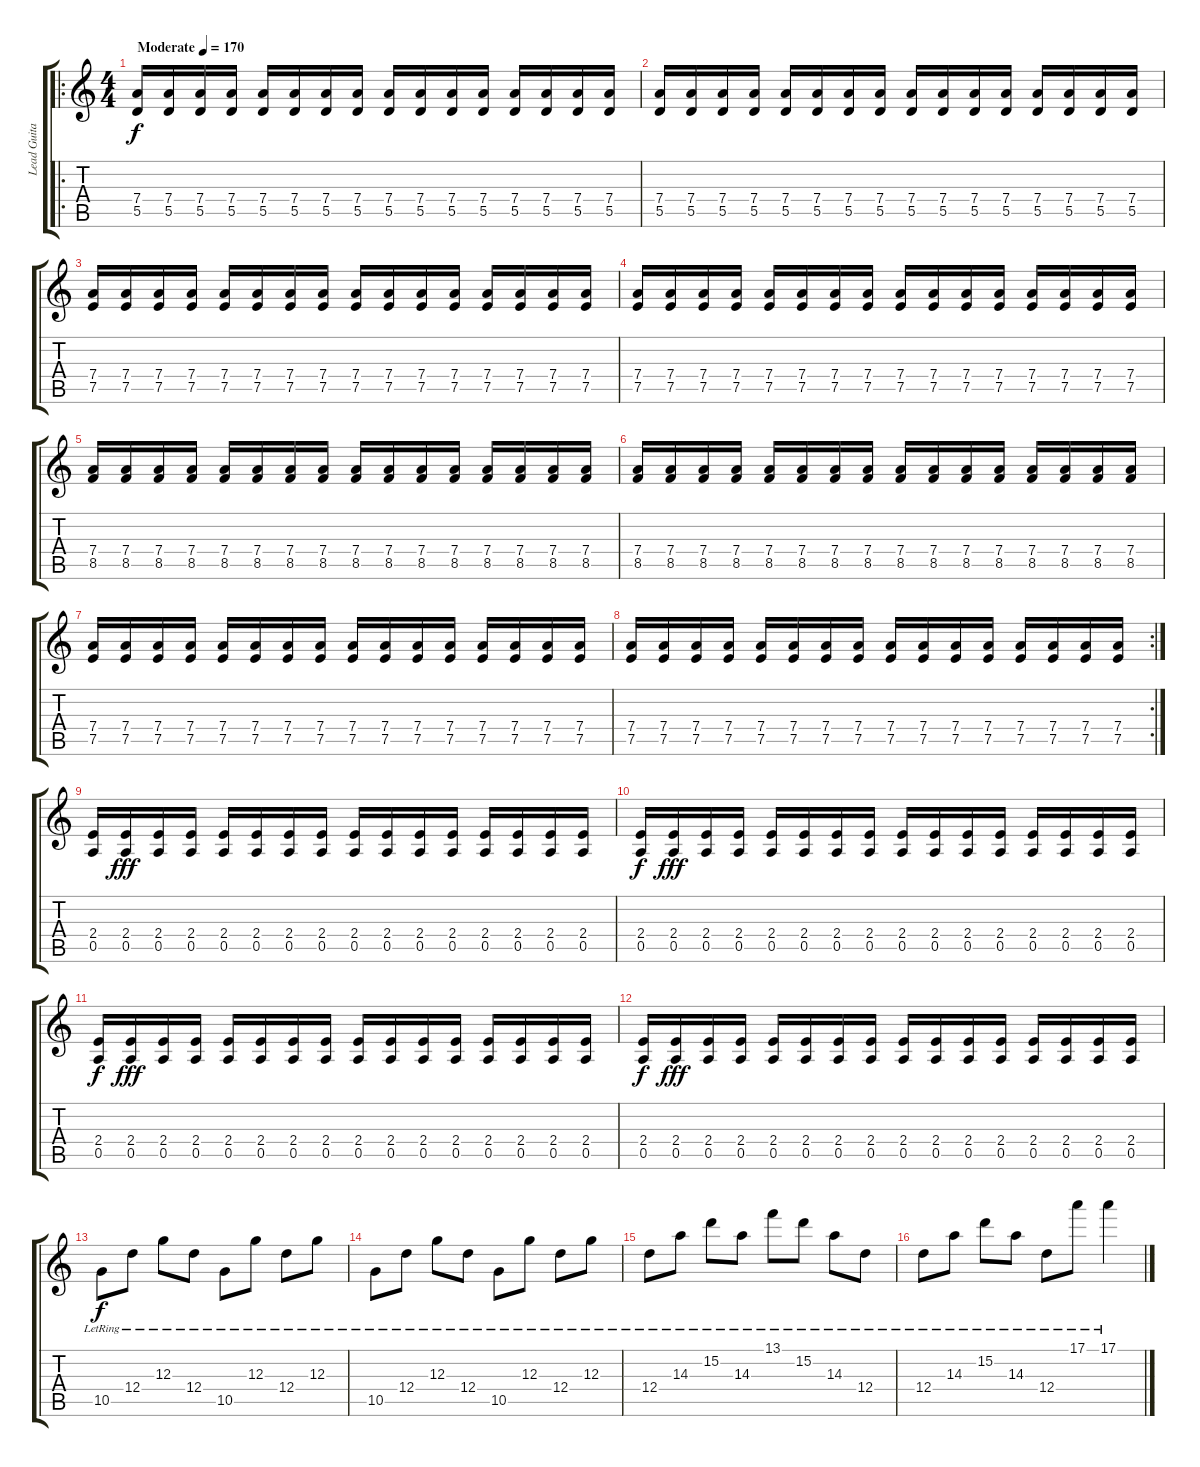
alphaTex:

\track ("Lead Guitar" "Lead Guita") {instrument distortionguitar}
\staff {score tabs}
\tuning (E4 B3 G3 D3 A2 E2) {hide}
\ro
\ts (4 4)
\tempo (170 "Moderate")
\clef g2
\ks c
(7.4 5.5).16{dy f instrument distortionguitar} (7.4 5.5).16 (7.4 5.5).16 (7.4 5.5).16 (7.4 5.5).16 (7.4 5.5).16 (7.4 5.5).16 (7.4 5.5).16 (7.4 5.5).16 (7.4 5.5).16 (7.4 5.5).16 (7.4 5.5).16 (7.4 5.5).16 (7.4 5.5).16 (7.4 5.5).16 (7.4 5.5).16 |
(7.4 5.5).16 (7.4 5.5).16 (7.4 5.5).16 (7.4 5.5).16 (7.4 5.5).16 (7.4 5.5).16 (7.4 5.5).16 (7.4 5.5).16 (7.4 5.5).16 (7.4 5.5).16 (7.4 5.5).16 (7.4 5.5).16 (7.4 5.5).16 (7.4 5.5).16 (7.4 5.5).16 (7.4 5.5).16 |
(7.4 7.5).16 (7.4 7.5).16 (7.4 7.5).16 (7.4 7.5).16 (7.4 7.5).16 (7.4 7.5).16 (7.4 7.5).16 (7.4 7.5).16 (7.4 7.5).16 (7.4 7.5).16 (7.4 7.5).16 (7.4 7.5).16 (7.4 7.5).16 (7.4 7.5).16 (7.4 7.5).16 (7.4 7.5).16 |
(7.4 7.5).16 (7.4 7.5).16 (7.4 7.5).16 (7.4 7.5).16 (7.4 7.5).16 (7.4 7.5).16 (7.4 7.5).16 (7.4 7.5).16 (7.4 7.5).16 (7.4 7.5).16 (7.4 7.5).16 (7.4 7.5).16 (7.4 7.5).16 (7.4 7.5).16 (7.4 7.5).16 (7.4 7.5).16 |
(7.4 8.5).16 (7.4 8.5).16 (7.4 8.5).16 (7.4 8.5).16 (7.4 8.5).16 (7.4 8.5).16 (7.4 8.5).16 (7.4 8.5).16 (7.4 8.5).16 (7.4 8.5).16 (7.4 8.5).16 (7.4 8.5).16 (7.4 8.5).16 (7.4 8.5).16 (7.4 8.5).16 (7.4 8.5).16 |
(7.4 8.5).16 (7.4 8.5).16 (7.4 8.5).16 (7.4 8.5).16 (7.4 8.5).16 (7.4 8.5).16 (7.4 8.5).16 (7.4 8.5).16 (7.4 8.5).16 (7.4 8.5).16 (7.4 8.5).16 (7.4 8.5).16 (7.4 8.5).16 (7.4 8.5).16 (7.4 8.5).16 (7.4 8.5).16 |
(7.4 7.5).16 (7.4 7.5).16 (7.4 7.5).16 (7.4 7.5).16 (7.4 7.5).16 (7.4 7.5).16 (7.4 7.5).16 (7.4 7.5).16 (7.4 7.5).16 (7.4 7.5).16 (7.4 7.5).16 (7.4 7.5).16 (7.4 7.5).16 (7.4 7.5).16 (7.4 7.5).16 (7.4 7.5).16 |
\rc 2
(7.4 7.5).16 (7.4 7.5).16 (7.4 7.5).16 (7.4 7.5).16 (7.4 7.5).16 (7.4 7.5).16 (7.4 7.5).16 (7.4 7.5).16 (7.4 7.5).16 (7.4 7.5).16 (7.4 7.5).16 (7.4 7.5).16 (7.4 7.5).16 (7.4 7.5).16 (7.4 7.5).16 (7.4 7.5).16 |
(2.4 0.5).16 (2.4 0.5).16{dy fff} (2.4 0.5).16 (2.4 0.5).16 (2.4 0.5).16 (2.4 0.5).16 (2.4 0.5).16 (2.4 0.5).16 (2.4 0.5).16 (2.4 0.5).16 (2.4 0.5).16 (2.4 0.5).16 (2.4 0.5).16 (2.4 0.5).16 (2.4 0.5).16 (2.4 0.5).16 |
(2.4 0.5).16{dy f} (2.4 0.5).16{dy fff} (2.4 0.5).16 (2.4 0.5).16 (2.4 0.5).16 (2.4 0.5).16 (2.4 0.5).16 (2.4 0.5).16 (2.4 0.5).16 (2.4 0.5).16 (2.4 0.5).16 (2.4 0.5).16 (2.4 0.5).16 (2.4 0.5).16 (2.4 0.5).16 (2.4 0.5).16 |
(2.4 0.5).16{dy f} (2.4 0.5).16{dy fff} (2.4 0.5).16 (2.4 0.5).16 (2.4 0.5).16 (2.4 0.5).16 (2.4 0.5).16 (2.4 0.5).16 (2.4 0.5).16 (2.4 0.5).16 (2.4 0.5).16 (2.4 0.5).16 (2.4 0.5).16 (2.4 0.5).16 (2.4 0.5).16 (2.4 0.5).16 |
(2.4 0.5).16{dy f} (2.4 0.5).16{dy fff} (2.4 0.5).16 (2.4 0.5).16 (2.4 0.5).16 (2.4 0.5).16 (2.4 0.5).16 (2.4 0.5).16 (2.4 0.5).16 (2.4 0.5).16 (2.4 0.5).16 (2.4 0.5).16 (2.4 0.5).16 (2.4 0.5).16 (2.4 0.5).16 (2.4 0.5).16 |
10.5{lr}.8{dy f} 12.4{lr}.8 12.3{lr}.8 12.4{lr}.8 10.5{lr}.8 12.3{lr}.8 12.4{lr}.8 12.3{lr}.8 |
10.5{lr}.8 12.4{lr}.8 12.3{lr}.8 12.4{lr}.8 10.5{lr}.8 12.3{lr}.8 12.4{lr}.8 12.3{lr}.8 |
12.4{lr}.8 14.3{lr}.8 15.2{lr}.8 14.3{lr}.8 13.1{lr}.8 15.2{lr}.8 14.3{lr}.8 12.4{lr}.8 |
12.4{lr}.8 14.3{lr}.8 15.2{lr}.8 14.3{lr}.8 12.4{lr}.8 17.1{lr}.8 17.1{lr}.4
